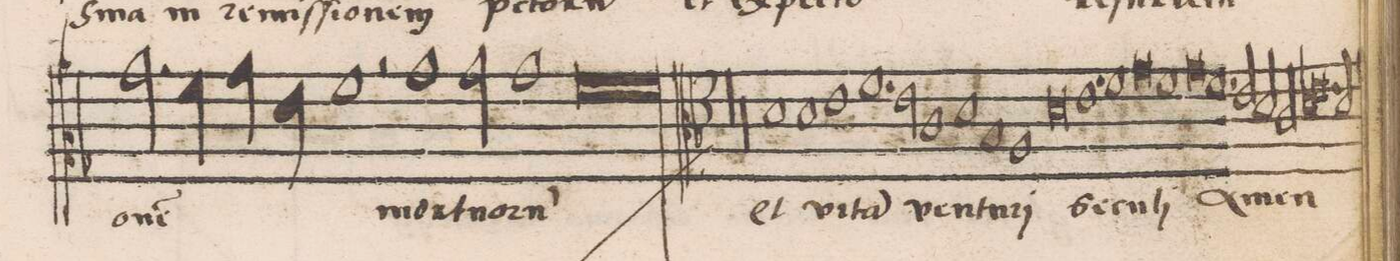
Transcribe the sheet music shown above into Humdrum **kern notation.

**kern	**text
*I"CANTVS	*
*clefC2	*
*k[b-]	*
*met(C|)	*
*M2/1	*
2.b-\	-o-
=158-	=158-
4a\	-ne(m)
4b-\	.
4g\	.
1a\	.
=159-	=159-
2r	.
1b-\	mor-
2b-\	-tu-
=160-	=160-
1b-\	-o-
1a\l	-ru(m)
*clefC3	*
=161-	=161-
*M3/1	*
00.r	.
=162-	=162-
=163-	=163-
00.r	.
=164-	=164-
=165-	=165-
1d\	et
1d\	vi-
1e\	.
=166-	=166-
1.f\	-ta(m)
2e\	.
1c\	ven-
=167-	=167-
1d\	.
1B-/	-tu-
1A/	-ri
=168-	=168-
0d\	se-
1e\	.
=169-	=169-
1f\	-cu-
0g\	.
=170-	=170-
1f\	-li
0g\	.
=171-	=171-
1.f\	A-
2e/	.
2d/	.
2c/	-men
=172-	=172-
*lig	*
1d\	.
1.e\	.
*Xlig	*
2ryy	.
=173-	=173-
0.ryy	.
=174-	=174-
0.ryy	.
=175-	=175-
0.ryy	.
==	==
*-	*-
